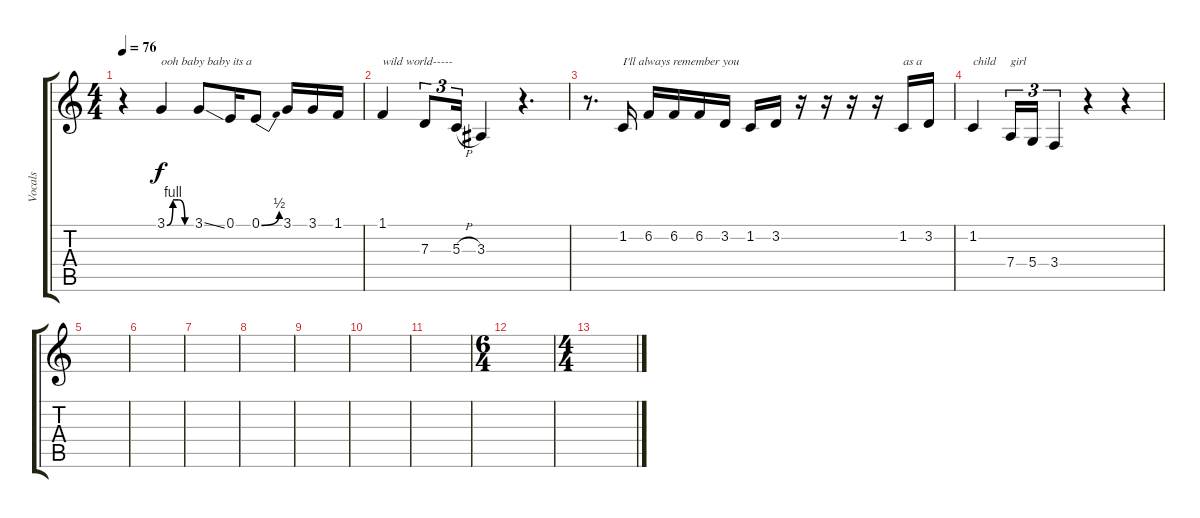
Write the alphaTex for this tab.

\track ("Vocals" "Vocals") {instrument synthvoice}
\staff {score tabs}
\tuning (E4 B3 G3 D3 A2 E2) {hide}
\ts (4 4)
\tempo 76
\clef g2
\ks c
r.4{dy f} 3.1{be (custom 0 0 15 4 30 4 45 0 60 0)}.4{txt "ooh baby baby its a"} 3.1{ss}.8 0.1.16 0.1{be (bend 0 0 60 2)}.8 3.1.16 3.1.16 1.1.16 |
1.1.4{txt "wild world-----"} 7.3.8{tu (3 2)} 5.3{h}.16{tu (3 2)} 3.3.4 r.4{d} |
r.8{d} 1.2.16{txt "I'll always remember you"} 6.2.16 6.2.16 6.2.16 3.2.16 1.2.16 3.2.16 r.16 r.16 r.16 r.16 1.2.16{txt "as a"} 3.2.16 |
1.2.4{txt "child"} 7.4.16{tu (3 2) txt "girl"} 5.4.16{tu (3 2)} 3.4.4{tu (3 2)} r.4 r.4 |
|
|
|
|
|
|
|
\ts (6 4)
|
\ts (4 4)
